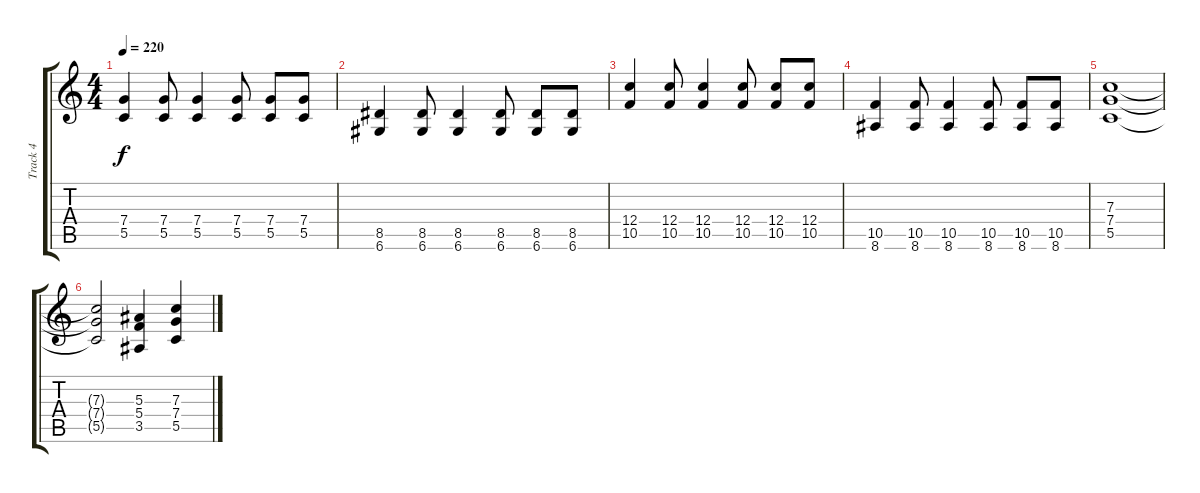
\track ("Track 4" "Track 4") {instrument distortionguitar}
\staff {score tabs}
\tuning (D4 A3 F3 C3 G2 D2) {hide}
\ts (4 4)
\tempo 220
\clef g2
\ks c
(7.4 5.5).4{dy f} (7.4 5.5).8 (7.4 5.5).4 (7.4 5.5).8 (7.4 5.5).8 (7.4 5.5).8 |
(8.5 6.6).4 (8.5 6.6).8 (8.5 6.6).4 (8.5 6.6).8 (8.5 6.6).8 (8.5 6.6).8 |
(12.4 10.5).4 (12.4 10.5).8 (12.4 10.5).4 (12.4 10.5).8 (12.4 10.5).8 (12.4 10.5).8 |
(10.5 8.6).4 (10.5 8.6).8 (10.5 8.6).4 (10.5 8.6).8 (10.5 8.6).8 (10.5 8.6).8 |
(7.3 7.4 5.5).1 |
(7.3{t} 7.4{t} 5.5{t}).2 (5.3 5.4 3.5).4 (7.3 7.4 5.5).4
